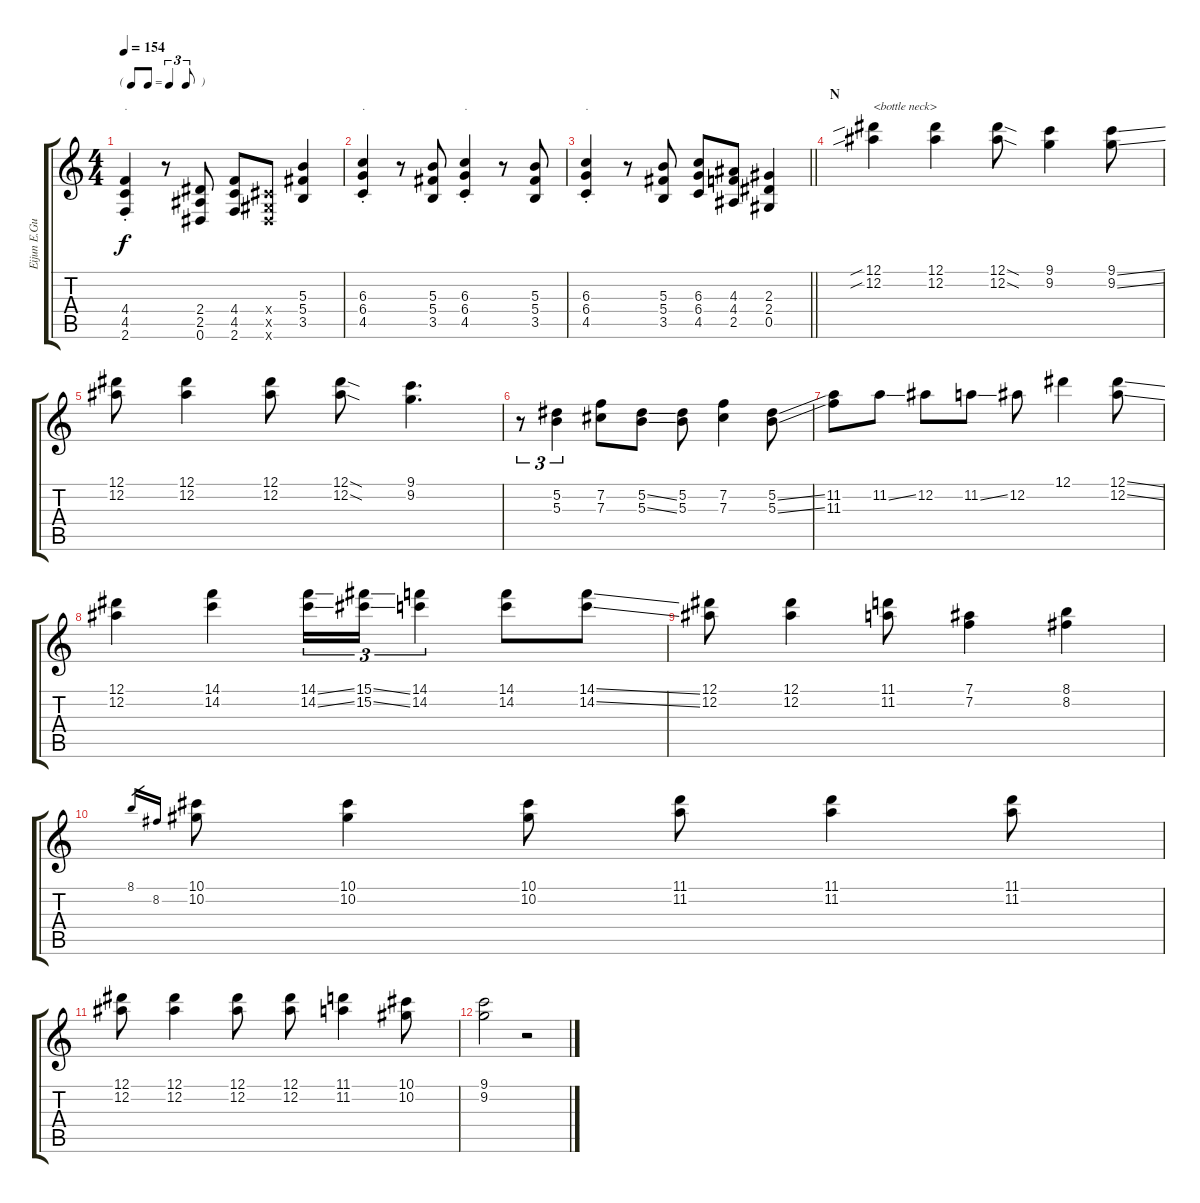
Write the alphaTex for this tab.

\track ("Eijun E.Guitar III" "Eijun E.Gu") {instrument distortionguitar}
\staff {score tabs}
\tuning (Eb4 Bb3 Gb3 Db3 Ab2 Eb2) {hide}
\ts (4 4)
\tf triplet8th
\tempo 154
\clef g2
\ks c
(4.4{st} 4.5{st} 2.6{st}).4{txt "." dy f} r.8 (2.4 2.5 0.6).8 (4.4 4.5 2.6).8 (0.4{x} 0.5{x} 0.6{x}).8 (5.3 5.4 3.5).4 |
(6.3{st} 6.4{st} 4.5{st}).4{txt "."} r.8 (5.3 5.4 3.5).8 (6.3{st} 6.4{st} 4.5{st}).4{txt "."} r.8 (5.3 5.4 3.5).8 |
\barLineRight lightlight
(6.3{st} 6.4{st} 4.5{st}).4{txt "."} r.8 (5.3 5.4 3.5).8 (6.3 6.4 4.5).8 (4.3 4.4 2.5).8 (2.3 2.4 0.5).4 |
\section ("" "N")
(12.1{sib} 12.2{sib}).4{txt "<bottle neck>"} (12.1 12.2).4 (12.1{sod} 12.2{sod}).8 (9.1 9.2).4 (9.1{ss} 9.2{ss}).8 |
(12.1 12.2).8 (12.1 12.2).4 (12.1 12.2).8 (12.1{sod} 12.2{sod}).8 (9.1 9.2).4{d} |
r.8{tu (3 2)} (5.2 5.3).4{tu (3 2)} (7.2 7.3).8 (5.2{ss} 5.3{ss}).8 (5.2 5.3).8 (7.2 7.3).4 (5.2{ss} 5.3{ss}).8 |
(11.2 11.3).8 11.2{ss}.8 12.2.8 11.2{ss}.8 12.2.8 12.1.4 (12.1{ss} 12.2{ss}).8 |
(12.1 12.2).4 (14.1 14.2).4 (14.1{ss} 14.2{ss}).16{tu (3 2)} (15.1{ss} 15.2{ss}).16{tu (3 2)} (14.1 14.2).4{tu (3 2)} (14.1 14.2).8 (14.1{ss} 14.2{ss}).8 |
(12.1 12.2).8 (12.1 12.2).4 (11.1 11.2).8 (7.1 7.2).4 (8.1 8.2).4 |
8.1.16{gr} 8.2.16{gr} (10.1 10.2).8 (10.1 10.2).4 (10.1 10.2).8 (11.1 11.2).8 (11.1 11.2).4 (11.1 11.2).8 |
(12.1 12.2).8 (12.1 12.2).4 (12.1 12.2).8 (12.1 12.2).8 (11.1 11.2).4 (10.1 10.2).8 |
(9.1 9.2).2 r.2
